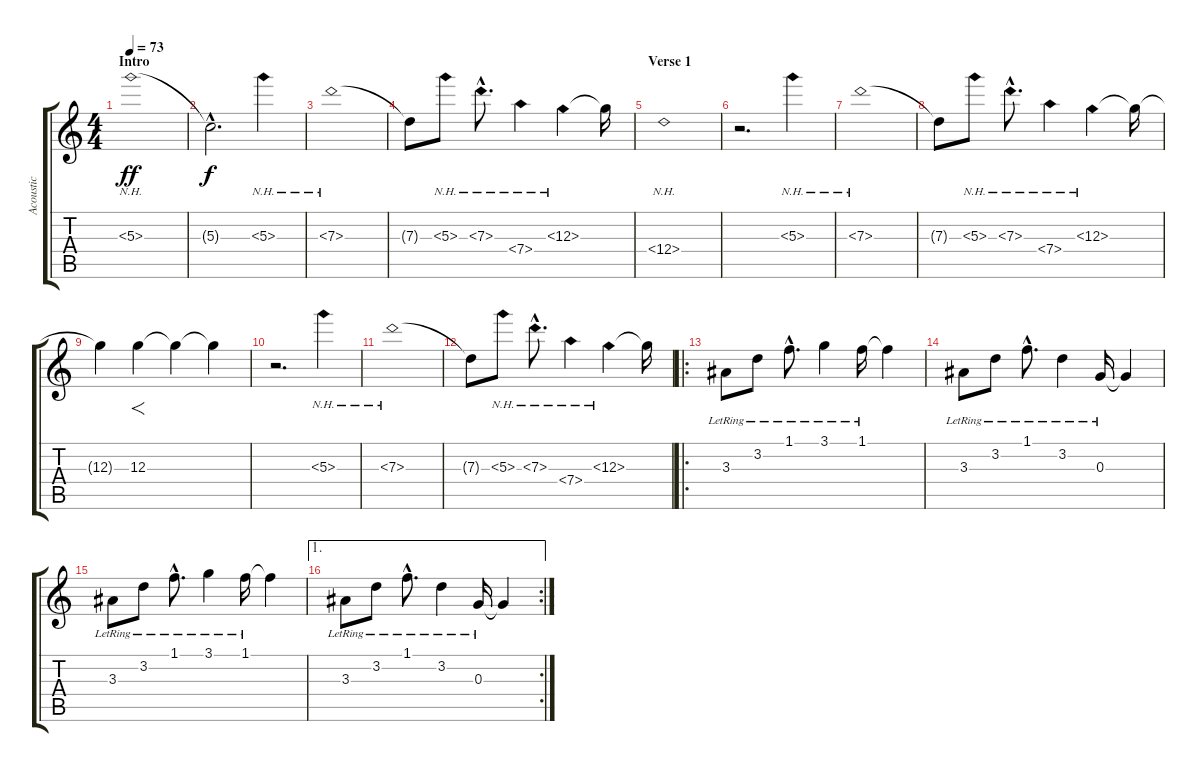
\track ("Acoustic" "Acoustic") {instrument electricguitarjazz}
\staff {score tabs}
\tuning (E4 B3 G3 D3 A2 E2) {hide}
\ts (4 4)
\section ("" "Intro")
\tempo 73
\clef g2
\ks c
5.3{nh}.1{dy ff instrument electricguitarjazz} |
5.3{hac t}.2{d dy f} 5.3{nh}.4 |
7.3{nh}.1 |
7.3{t}.8 5.3{nh}.8 7.3{nh hac}.8{d} 7.4{nh}.4 12.3{nh}.4 12.3{t}.16 |
\section ("" "Verse 1")
12.4{nh}.1 |
r.2{d} 5.3{nh}.4 |
7.3{nh}.1 |
7.3{t}.8 5.3{nh}.8 7.3{nh hac}.8{d} 7.4{nh}.4 12.3{nh}.4 12.3{t}.16 |
12.3{t}.4 12.3.4{f} 12.3{t}.4 12.3{t}.4 |
r.2{d} 5.3{nh}.4 |
7.3{nh}.1 |
7.3{t}.8 5.3{nh}.8 7.3{nh hac}.8{d} 7.4{nh}.4 12.3{nh}.4 12.3{t}.16 |
\ro
3.3{lr}.8 3.2{lr}.8 1.1{hac lr}.8{d} 3.1{lr}.4 1.1{lr}.16 1.1{t}.4 |
3.3{lr}.8 3.2{lr}.8 1.1{hac lr}.8{d} 3.2{lr}.4 0.3{lr}.16 0.3{t}.4 |
3.3{lr}.8 3.2{lr}.8 1.1{hac lr}.8{d} 3.1{lr}.4 1.1{lr}.16 1.1{t}.4 |
\ae 1
\rc 2
3.3{lr}.8 3.2{lr}.8 1.1{hac lr}.8{d} 3.2{lr}.4 0.3{lr}.16 0.3{t}.4
